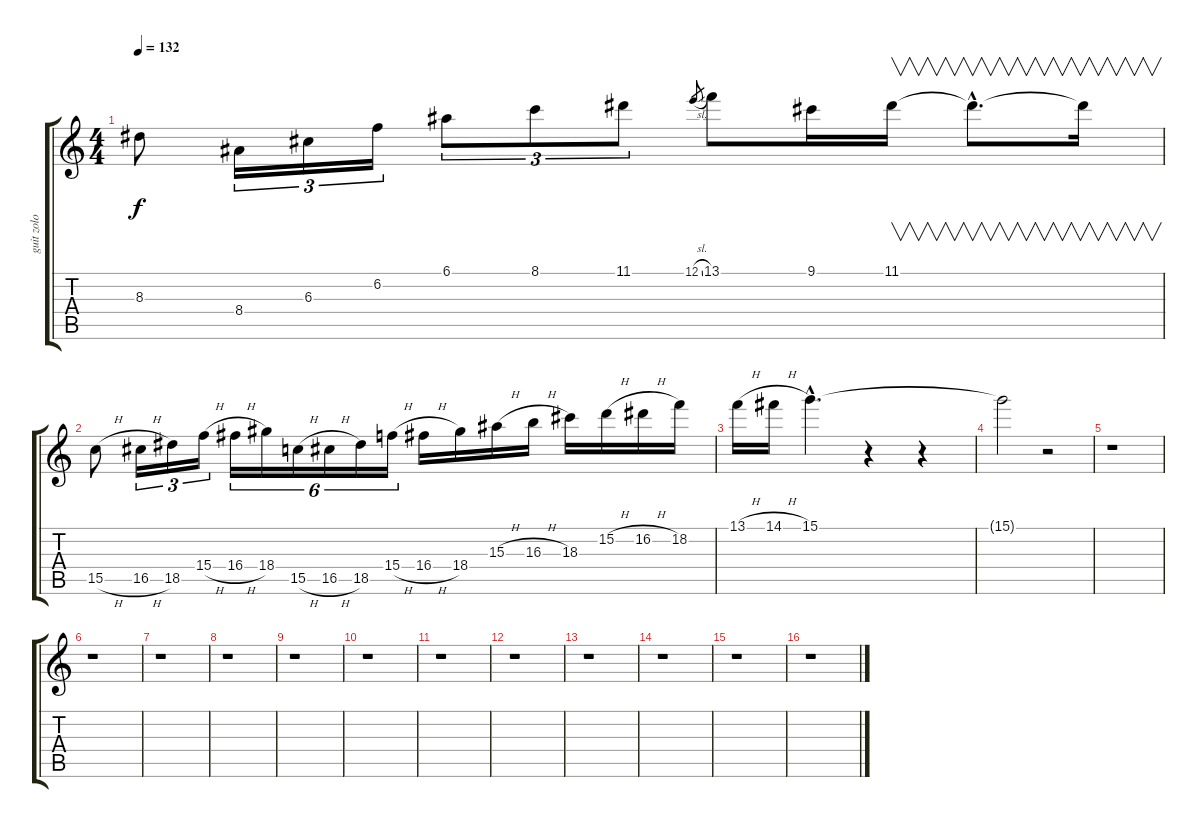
\track ("guit zolo" "guit zolo") {instrument overdrivenguitar}
\staff {score tabs}
\tuning (E4 B3 G3 D3 A2 E2) {hide}
\ts (4 4)
\tempo 132
\clef g2
\ks c
8.3{t}.8{dy f} 8.4.16{tu (3 2)} 6.3.16{tu (3 2)} 6.2.16{tu (3 2)} 6.1.8{tu (3 2)} 8.1.8{tu (3 2)} 11.1.8{tu (3 2)} 12.1{sl}.8{gr} 13.1.8 9.1.16 11.1.16{v} 11.1{hac t}.8{v d} 11.1{t}.16{v} |
15.5{h}.8 16.5{h}.16{tu (3 2)} 18.5.16{tu (3 2)} 15.4{h}.16{tu (3 2)} 16.4{h}.16{tu (6 4)} 18.4.16{tu (6 4)} 15.5{h}.16{tu (6 4)} 16.5{h}.16{tu (6 4)} 18.5.16{tu (6 4)} 15.4{h}.16{tu (6 4)} 16.4{h}.16 18.4.16 15.3{h}.16 16.3{h}.16 18.3.16 15.2{h}.16 16.2{h}.16 18.2.16 |
13.1{h}.16 14.1{h}.16 15.1{hac}.4{d} r.4 r.4 |
15.1{t}.2 r.2 |
r.1 |
r.1 |
r.1 |
r.1 |
r.1 |
r.1 |
r.1 |
r.1 |
r.1 |
r.1 |
r.1 |
r.1
